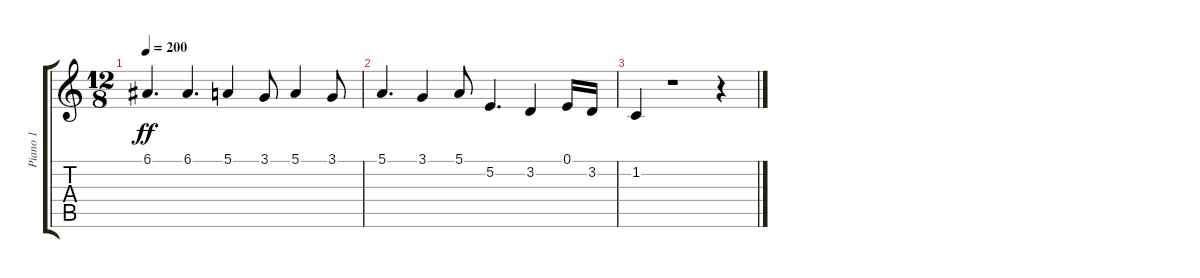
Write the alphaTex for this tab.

\track ("Piano 1" "Piano 1") {instrument acousticgrandpiano}
\staff {score tabs}
\tuning (E4 B3 G3 D3 A2 E2) {hide}
\ts (12 8)
\tempo 200
\clef g2
\ks c
6.1.4{d dy ff} 6.1.4{d} 5.1.4 3.1.8 5.1.4 3.1.8 |
5.1.4{d} 3.1.4 5.1.8 5.2.4{d} 3.2.4 0.1.16 3.2.16 |
1.2.4 r.1 r.4
